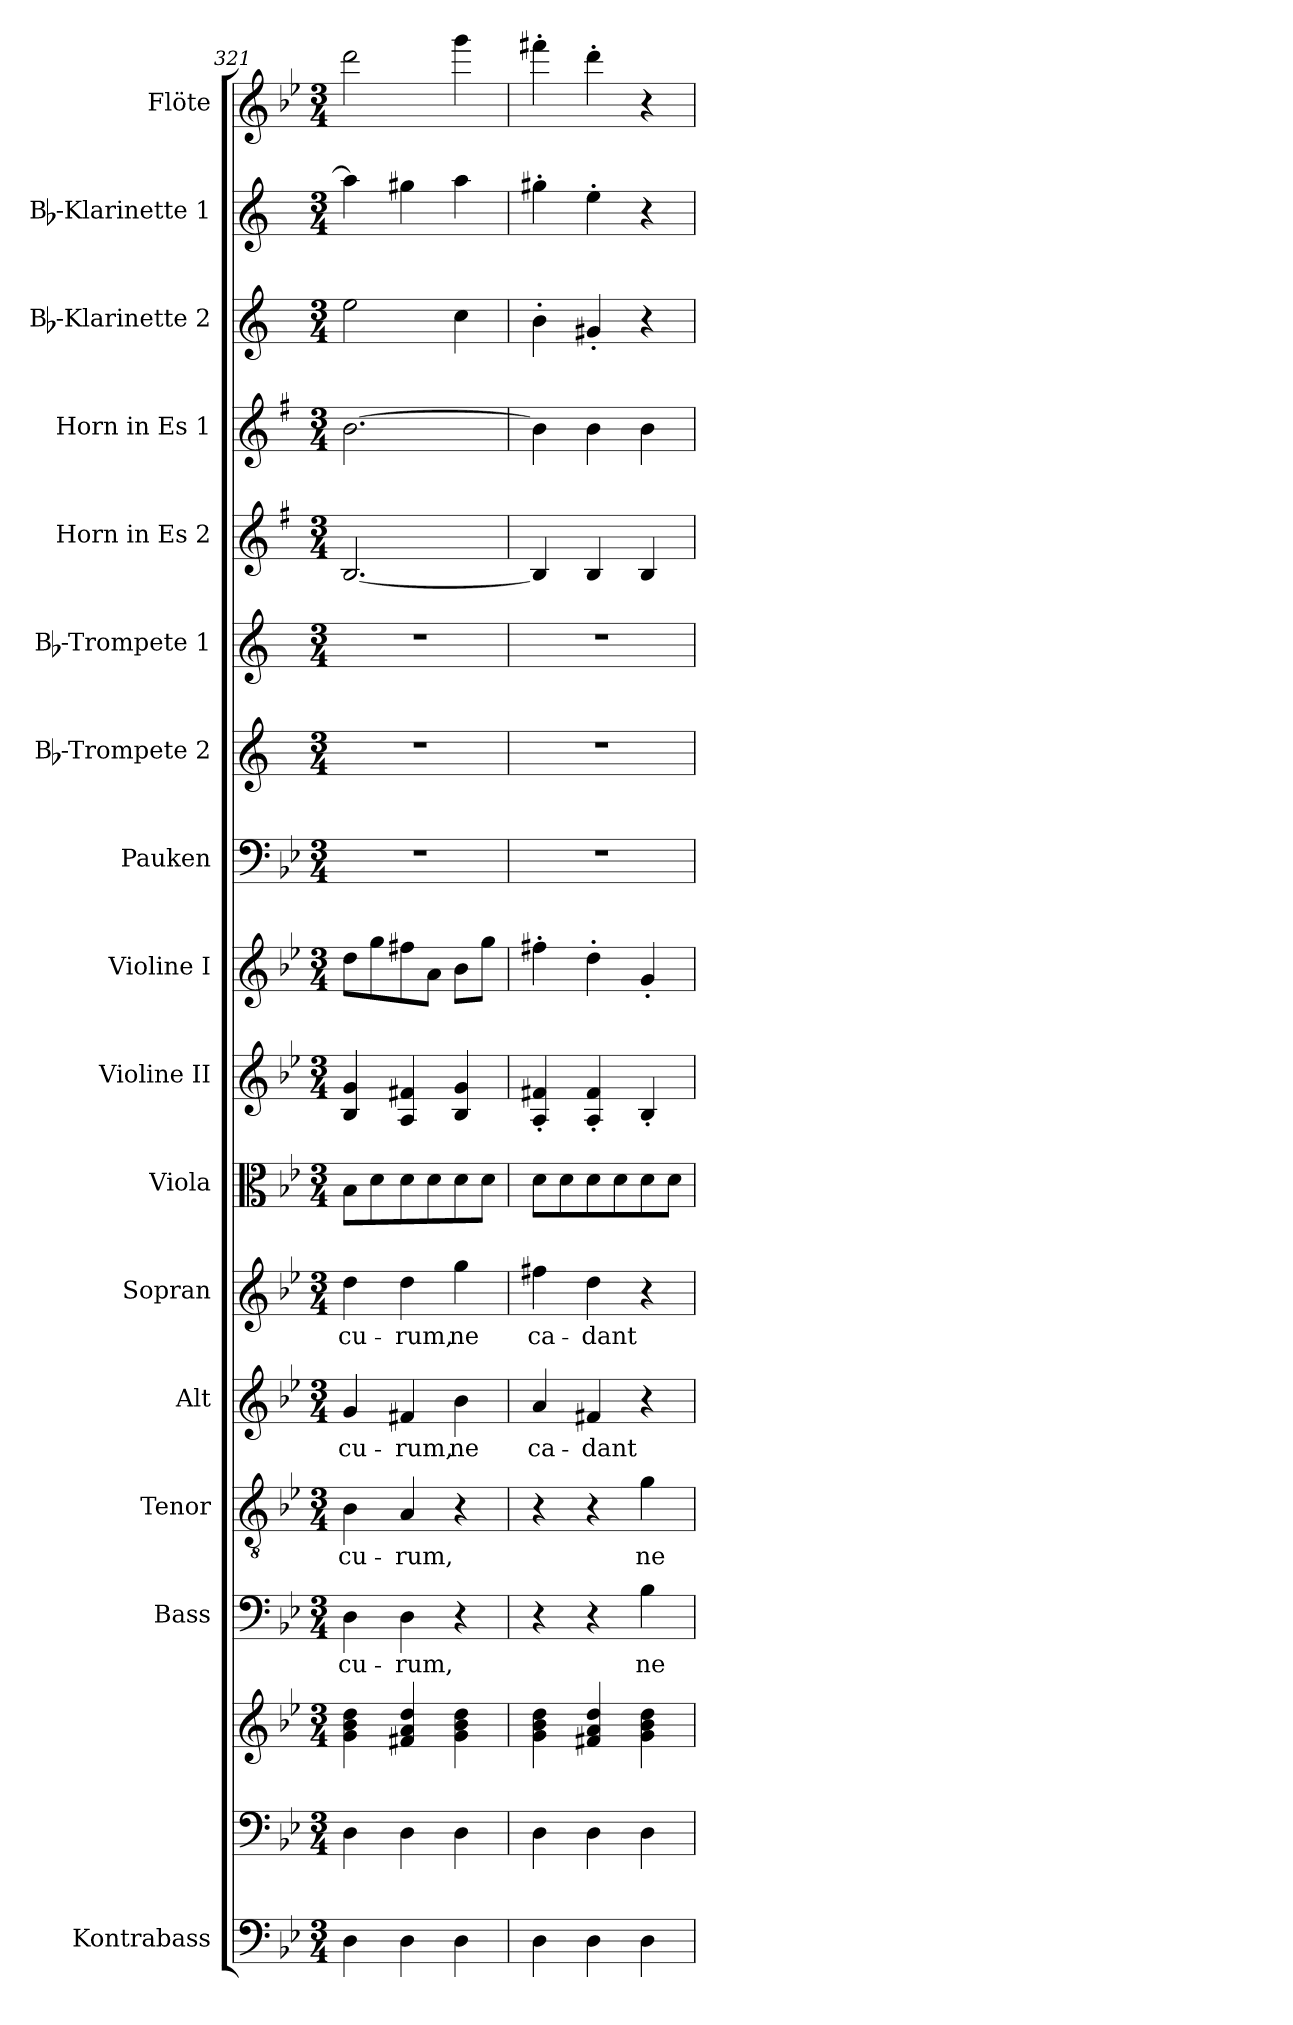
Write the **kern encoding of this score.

**kern	**kern	**kern	**kern	**text	**kern	**text	**kern	**text	**kern	**text	**kern	**kern	**kern	**kern	**kern	**kern	**kern	**kern	**kern	**kern	**kern
*part17	*part16	*part16	*part15	*part15	*part14	*part14	*part13	*part13	*part12	*part12	*part11	*part10	*part9	*part8	*part7	*part6	*part5	*part4	*part3	*part2	*part1
*staff18	*staff17	*staff16	*staff15	*staff15	*staff14	*staff14	*staff13	*staff13	*staff12	*staff12	*staff11	*staff10	*staff9	*staff8	*staff7	*staff6	*staff5	*staff4	*staff3	*staff2	*staff1
*I"Kontrabass	*	*	*I"Bass	*	*I"Tenor	*	*I"Alt	*	*I"Sopran	*	*I"Viola	*I"Violine II	*I"Violine I	*I"Pauken	*I"Bb-Trompete 2	*I"Bb-Trompete 1	*I"Horn in Es 2	*I"Horn in Es 1	*I"Bb-Klarinette 2	*I"Bb-Klarinette 1	*I"Flöte
*I'Kb.	*	*	*I'B.	*	*I'T.	*	*I'A.	*	*I'S.	*	*I'Vla.	*I'Vl. II	*I'Vl. I	*I'Pk.	*I'Bb Trp. 2	*I'Bb Trp. 1	*	*	*I'Bb Kl. 2	*I'Bb Kl. 1	*I'Fl.
*clefF4	*clefF4	*clefG2	*clefF4	*	*clefGv2	*	*clefG2	*	*clefG2	*	*clefC3	*clefG2	*clefG2	*clefF4	*clefG2	*clefG2	*clefG2	*clefG2	*clefG2	*clefG2	*clefG2
*ITrd7c12	*	*	*	*	*	*	*	*	*	*	*	*	*	*	*ITrd1c2	*ITrd1c2	*ITrd5c9	*ITrd5c9	*ITrd1c2	*ITrd1c2	*
*k[b-e-]	*k[b-e-]	*k[b-e-]	*k[b-e-]	*	*k[b-e-]	*	*k[b-e-]	*	*k[b-e-]	*	*k[b-e-]	*k[b-e-]	*k[b-e-]	*k[b-e-]	*k[b-e-]	*k[b-e-]	*k[b-e-]	*k[b-e-]	*k[b-e-]	*k[b-e-]	*k[b-e-]
*B-:	*B-:	*B-:	*B-:	*	*B-:	*	*B-:	*	*B-:	*	*B-:	*B-:	*B-:	*B-:	*B-:	*B-:	*B-:	*B-:	*B-:	*B-:	*B-:
*M3/4	*M3/4	*M3/4	*M3/4	*	*M3/4	*	*M3/4	*	*M3/4	*	*M3/4	*M3/4	*M3/4	*M3/4	*M3/4	*M3/4	*M3/4	*M3/4	*M3/4	*M3/4	*M3/4
=321	=321	=321	=321	=321	=321	=321	=321	=321	=321	=321	=321	=321	=321	=321	=321	=321	=321	=321	=321	=321	=321
!	!	!	!	!LO:LY:b	!	!LO:LY:b	!	!LO:LY:b	!	!LO:LY:b	!	!	!	!	!	!	!	!	!	!	!
4DD\	4D\	4g\ 4b-\ 4dd\	4D\	-cu-	4B-\	-cu-	4g/	-cu-	4dd\	-cu-	8B-\L	4B-/ 4g/	8dd\L	2.r	2.r	2.r	[2.D/	[2.d\	2dd\	4gg\]	2ddd\
.	.	.	.	.	.	.	.	.	.	.	8d\	.	8gg\	.	.	.	.	.	.	.	.
!	!	!	!	!LO:LY:b	!	!LO:LY:b	!	!LO:LY:b	!	!LO:LY:b	!	!	!	!	!	!	!	!	!	!	!
4DD\	4D\	4f#X/ 4a/ 4dd/	4D\	-rum,	4A/	-rum,	4f#X/	-rum,	4dd\	-rum,	8d\	4A/ 4f#X/	8ff#X\	.	.	.	.	.	.	4ff#X\	.
.	.	.	.	.	.	.	.	.	.	.	8d\	.	8a\J	.	.	.	.	.	.	.	.
!	!	!	!	!	!	!	!	!LO:LY:b	!	!LO:LY:b	!	!	!	!	!	!	!	!	!	!	!
4DD\	4D\	4g\ 4b-\ 4dd\	4r	.	4r	.	4b-\	ne	4gg\	ne	8d\	4B-/ 4g/	8b-\L	.	.	.	.	.	4b-\	4gg\	4ggg\
.	.	.	.	.	.	.	.	.	.	.	8d\J	.	8gg\J	.	.	.	.	.	.	.	.
=322	=322	=322	=322	=322	=322	=322	=322	=322	=322	=322	=322	=322	=322	=322	=322	=322	=322	=322	=322	=322	=322
!	!	!	!	!	!	!	!	!LO:LY:b	!	!LO:LY:b	!	!	!	!	!	!	!	!	!	!	!
4DD\	4D\	4g\ 4b-\ 4dd\	4r	.	4r	.	4a/	ca-	4ff#X\	ca-	8d\L	4A/'< 4f#X/'<	4ff#X'>\	2.r	2.r	2.r	4D/]	4d\]	4a'<\	4ff#X'>\	4fff#X'>\
.	.	.	.	.	.	.	.	.	.	.	8d\	.	.	.	.	.	.	.	.	.	.
!	!	!	!	!	!	!	!	!LO:LY:b	!	!LO:LY:b	!	!	!	!	!	!	!	!	!	!	!
4DD\	4D\	4f#X/ 4a/ 4dd/	4r	.	4r	.	4f#X/	-dant	4dd\	-dant	8d\	4A/'< 4f#/'<	4dd'>\	.	.	.	4D/	4d\	4f#X'</	4dd'>\	4ddd'>\
.	.	.	.	.	.	.	.	.	.	.	8d\	.	.	.	.	.	.	.	.	.	.
!	!	!	!	!LO:LY:b	!	!LO:LY:b	!	!	!	!	!	!	!	!	!	!	!	!	!	!	!
4DD\	4D\	4g\ 4b-\ 4dd\	4B-\	ne	4g\	ne	4r	.	4r	.	8d\	4B-'</	4g'</	.	.	.	4D/	4d\	4r	4r	4r
.	.	.	.	.	.	.	.	.	.	.	8d\J	.	.	.	.	.	.	.	.	.	.
=	=	=	=	=	=	=	=	=	=	=	=	=	=	=	=	=	=	=	=	=	=
*-	*-	*-	*-	*-	*-	*-	*-	*-	*-	*-	*-	*-	*-	*-	*-	*-	*-	*-	*-	*-	*-
